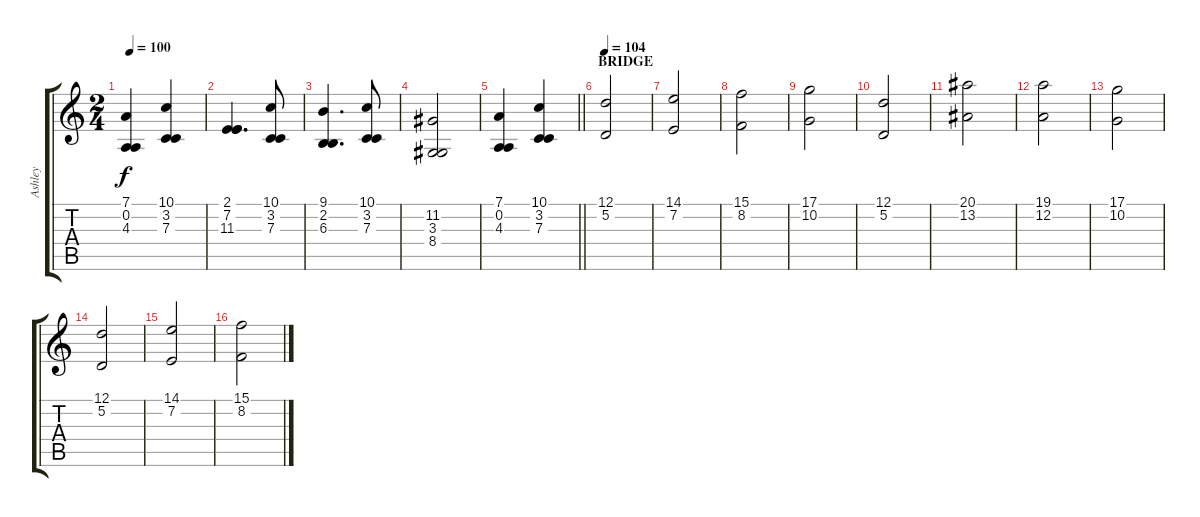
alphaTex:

\track ("Ashley" "Ashley") {instrument stringensemble1}
\staff {score tabs}
\tuning (D4 A3 F3 C3 G2 D2) {hide}
\ts (2 4)
\tempo 100
\clef g2
\ks c
(7.1 0.2 4.3).4{dy f} (10.1 3.2 7.3).4 |
(2.1 7.2 11.3).4{d} (10.1 3.2 7.3).8 |
(9.1 2.2 6.3).4{d} (10.1 3.2 7.3).8 |
(11.2 3.3 8.4).2 |
\barLineRight lightlight
(7.1 0.2 4.3).4 (10.1 3.2 7.3).4 |
\section ("" "BRIDGE")
\tempo 104
(12.1 5.2).2{volume 13} |
(14.1 7.2).2 |
(15.1 8.2).2 |
(17.1 10.2).2 |
(12.1 5.2).2 |
(20.1 13.2).2 |
(19.1 12.2).2 |
(17.1 10.2).2 |
(12.1 5.2).2 |
(14.1 7.2).2 |
(15.1 8.2).2
